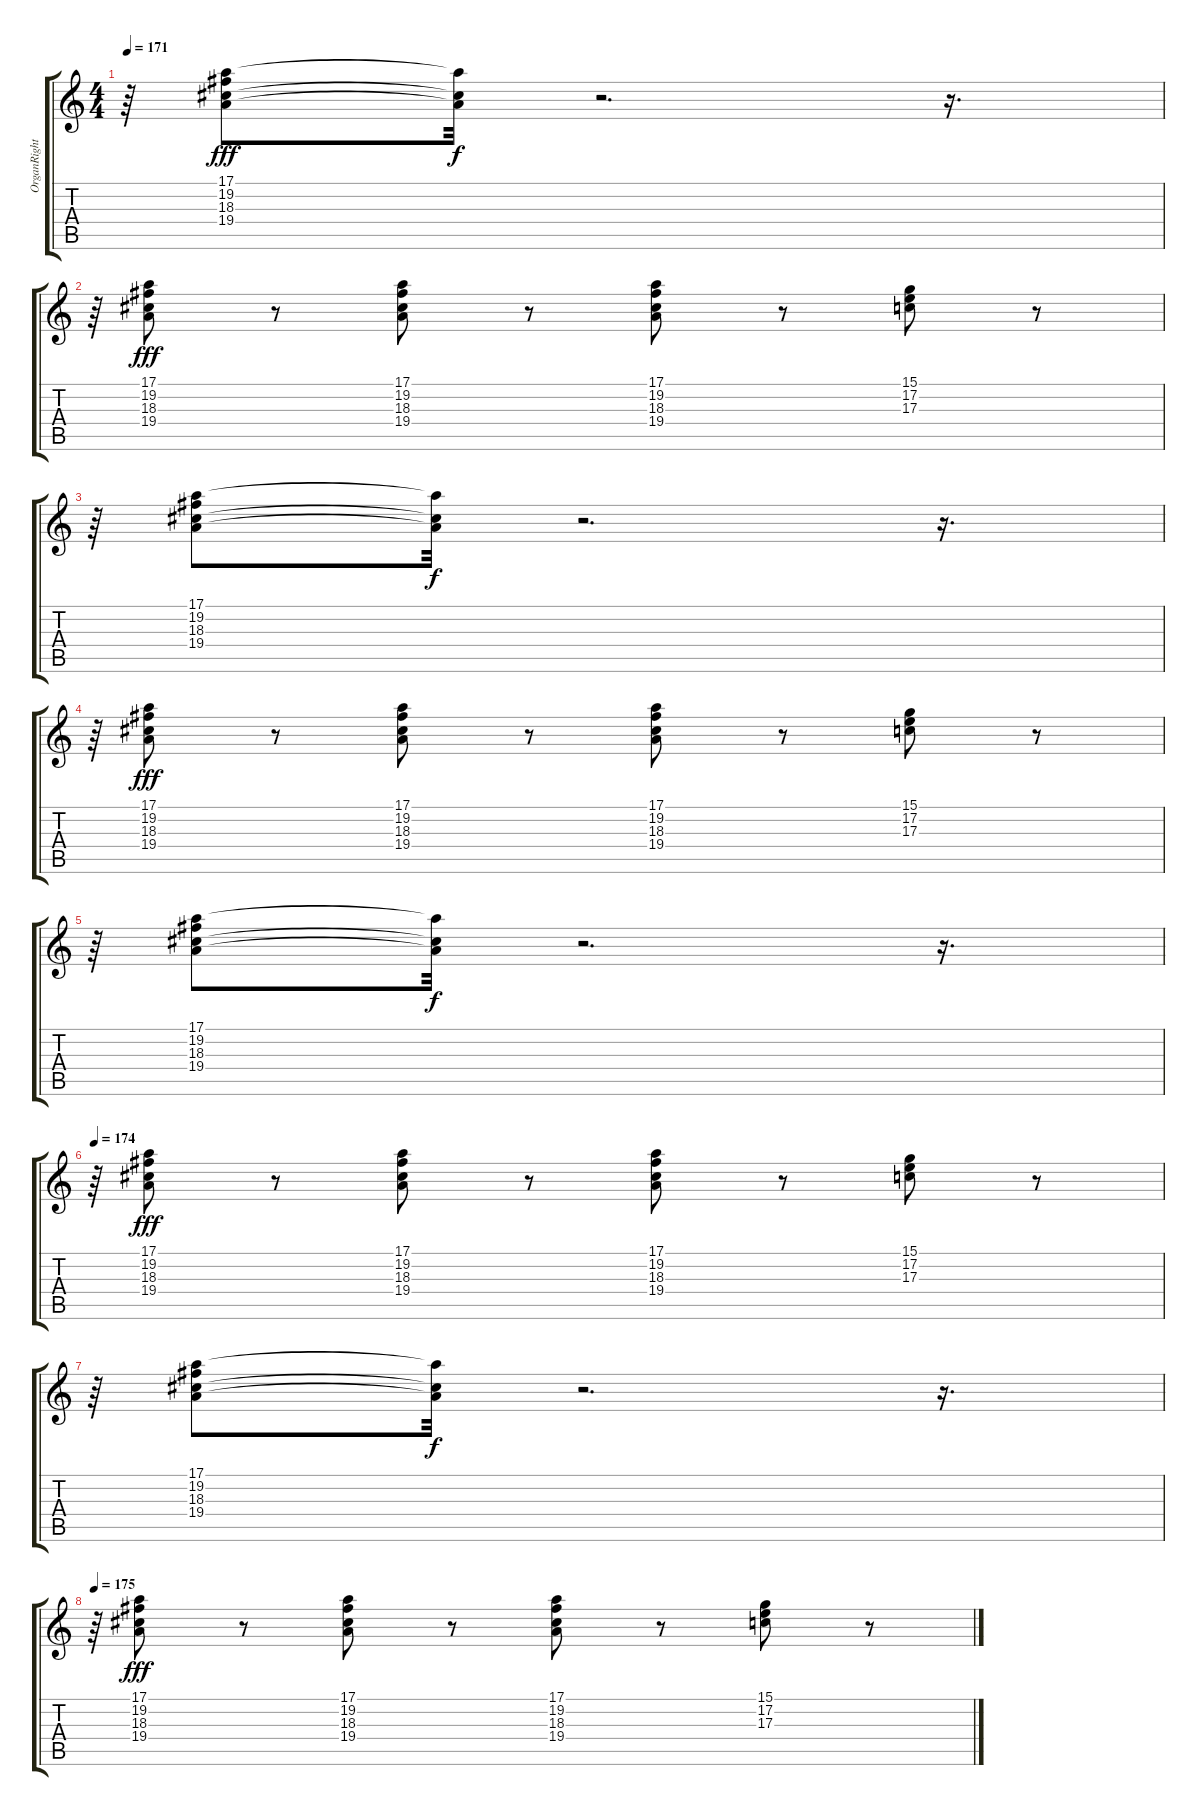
\track ("OrganRight" "OrganRight") {instrument rockorgan}
\staff {score tabs}
\tuning (E4 B3 G3 D3 A2 E2) {hide}
\ts (4 4)
\tempo 171
\clef g2
\ks c
r.64{dy fff} (17.1 19.2 18.3 19.4).8 (17.1{t} 18.3{t} 19.4{t}).32{dy f} r.2{d} r.16{d} |
r.64 (17.1 19.2 18.3 19.4).8{dy fff} r.8 (17.1 19.2 18.3 19.4).8 r.8 (17.1 19.2 18.3 19.4).8 r.8 (15.1 17.2 17.3).8 r.8 |
r.64 (17.1 19.2 18.3 19.4).8 (17.1{t} 18.3{t} 19.4{t}).32{dy f} r.2{d} r.16{d} |
r.64 (17.1 19.2 18.3 19.4).8{dy fff} r.8 (17.1 19.2 18.3 19.4).8 r.8 (17.1 19.2 18.3 19.4).8 r.8 (15.1 17.2 17.3).8 r.8 |
r.64 (17.1 19.2 18.3 19.4).8 (17.1{t} 18.3{t} 19.4{t}).32{dy f} r.2{d} r.16{d} |
\tempo 174
r.64 (17.1 19.2 18.3 19.4).8{dy fff} r.8 (17.1 19.2 18.3 19.4).8 r.8 (17.1 19.2 18.3 19.4).8 r.8 (15.1 17.2 17.3).8 r.8 |
r.64 (17.1 19.2 18.3 19.4).8 (17.1{t} 18.3{t} 19.4{t}).32{dy f} r.2{d} r.16{d} |
\tempo 175
r.64 (17.1 19.2 18.3 19.4).8{dy fff} r.8 (17.1 19.2 18.3 19.4).8 r.8 (17.1 19.2 18.3 19.4).8 r.8 (15.1 17.2 17.3).8 r.8
